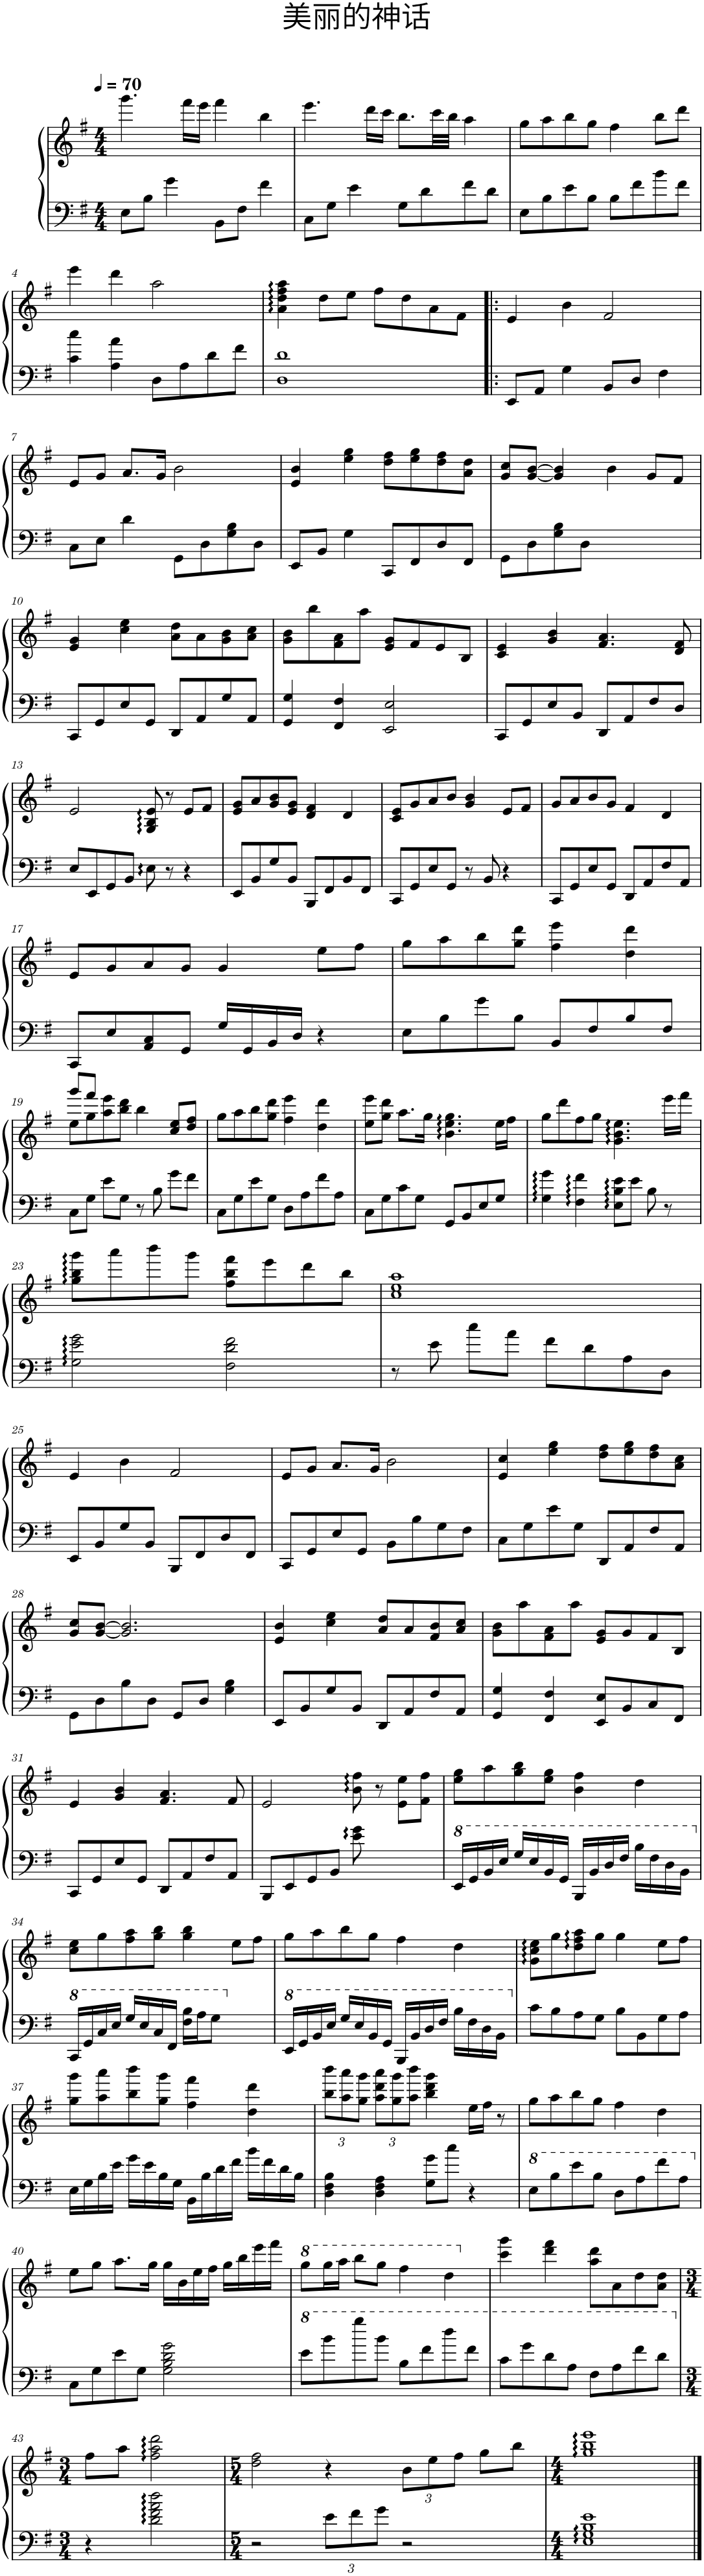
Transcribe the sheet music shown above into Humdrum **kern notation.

**kern	**kern
*part1	*part1
*staff2	*staff1
*I"Piano	*
*I'Pno	*
*clefF4	*clefG2
*k[f#]	*k[f#]
*M4/4	*M4/4
*MM70	*MM70
=1	=1
8E\L	4.ggg\
8B\J	.
4g\	.
.	16fff#\LL
.	16eee\JJ
8BB\L	4fff#\
8F#\J	.
4f#\	4bb\
=2	=2
8C\L	4.eee\
8G\J	.
4e\	.
.	16ddd\LL
.	16ccc\JJ
8G\L	8.bb\L
8d\	.
.	32ccc\LL
.	32bb\JJJ
8f#\	4aa\
8d\J	.
=3	=3
8E\L	8gg\L
8B\	8aa\
8e\	8bb\
8B\J	8gg\J
8B\L	4ff#\
8f#\	.
8b\	8bb\L
8f#\J	8ddd\J
!!LO:LB:g=z
=4	=4
4c\ 4cc\	4eee\
4A\ 4a\	4ddd\
8D\L	2aa\
8A\	.
8d\	.
8f#\J	.
=5	=5
1D 1d	4a\:: 4dd\:: 4ff#\:: 4aa\::
.	8dd\L
.	8ee\J
.	8ff#\L
.	8dd\
.	8a\
.	8f#\J
=6!|:	=6!|:
8EE/L	4e/
8AA/J	.
4G\	4b\
8BB/L	2f#/
8D/J	.
4F#\	.
!!LO:LB:g=z
=7	=7
8C\L	8e/L
8E\J	8g/J
4d\	8.a/L
.	16g/Jk
8GG\L	2b\
8D\	.
8G\ 8B\	.
8D\J	.
=8	=8
8EE/L	4e/ 4b/
8BB/J	.
4G\	4ee\ 4gg\
8CC/L	8dd\ 8ff#\L
8FF#/	8ee\ 8gg\
8D/	8dd\ 8ff#\
8FF#/J	8a\ 8dd\J
=9	=9
8GG\L	8g/ 8cc/L
8D\	[8g/ [8b/J
8G\ 8B\	4g/] 4b/]
8D\J	.
2ryy	4b\
.	8g/L
.	8f#/J
!!LO:LB:g=z
=10	=10
8CC/L	4e/ 4g/
8GG/	.
8E/	4cc\ 4ee\
8GG/J	.
8DD/L	8a\ 8dd\L
8AA/	8a\
8G/	8g\ 8b\
8AA/J	8a\ 8cc\J
=11	=11
4GG/ 4G/	8g\ 8b\L
.	8bb\
4FF#/ 4F#/	8f#\ 8a\
.	8aa\J
2EE/ 2E/	8e/ 8g/L
.	8f#/
.	8e/
.	8B/J
=12	=12
8CC/L	4c/ 4e/
8GG/	.
8E/	4g/ 4b/
8BB/J	.
8DD/L	4.f#/ 4.a/
8AA/	.
8F#/	.
8D/J	8d/ 8f#/
!!LO:LB:g=z
=13	=13
8E/L	2e/
8EE/	.
8GG/	.
8BB/J	.
8E::\	8G/:: 8B/:: 8e/::
8r	8r
4r	8e/L
.	8f#/J
=14	=14
8EE/L	8e/ 8g/L
8BB/	8a/
8G/	8g/ 8b/
8BB/J	8e/ 8g/J
8BBB/L	4d/ 4f#/
8FF#/	.
8BB/	4d/
8FF#/J	.
=15	=15
8CC/L	8c/ 8e/L
8GG/	8g/
8E/	8a/
8GG/J	8b/J
8r	4g/ 4b/
8BB/	.
4r	8e/L
.	8f#/J
=16	=16
8CC/L	8g/L
8GG/	8a/
8E/	8b/
8GG/J	8g/J
8DD/L	4f#/
8AA/	.
8F#/	4d/
8AA/J	.
!!LO:LB:g=z
=17	=17
8CC/L	8e/L
8E/	8g/
8AA/ 8C/	8a/
8GG/J	8g/J
16G/LL	4g/
16GG/	.
16BB/	.
16D/JJ	.
4r	8ee\L
.	8ff#\J
=18	=18
8E\L	8gg\L
8B\	8aa\
8g\	8bb\
8B\J	8gg\ 8ddd\J
8BB/L	4ff#\ 4eee\
8F#/	.
8B/	4dd\ 4ddd\
8F#/J	.
!!LO:LB:g=z
=19	=19
*	*^
8C\L	8ggg/L	8ee\L
8G\J	8fff#/J	8gg\
8e\L	2.ryy	8aa\ 8eee\
8G\J	.	8bb\ 8ddd\J
8r	.	4bb\
8B\	.	.
8g\L	.	8cc/ 8ee/L
8f#\J	.	8dd/ 8ff#/J
*	*v	*v
=20	=20
8C\L	8gg\L
8G\	8aa\
8e\	8bb\
8G\J	8gg\ 8ddd\J
8D\L	4ff#\ 4eee\
8A\	.
8f#\	4dd\ 4ddd\
8A\J	.
=21	=21
8C\L	8ee\ 8eee\L
8G\	8gg\ 8ddd\J
8c\	8.aa\L
8G\J	.
.	16gg\Jk
8GG/L	4.b\:: 4.ee\:: 4.gg\::
8BB/	.
8E/	.
8G/J	16ee\LL
.	16ff#\JJ
=22	=22
4G\:: 4g\::	8gg\L
.	8ddd\
4F#\:: 4f#\::	8ff#\
.	8gg\J
8E\:: 8B\:: 8e\::L	4.g\:: 4.b\:: 4.ee\::
8e\J	.
8B\	.
8r	16eee\LL
.	16fff#\JJ
!!LO:LB:g=z
=23	=23
2G\:: 2e\:: 2g\::	8gg\:: 8bb\:: 8ggg\::L
.	8aaa\
.	8bbb\
.	8ggg\J
2F#\ 2d\ 2f#\	8ff#\ 8bb\ 8fff#\L
.	8eee\
.	8ddd\
.	8bb\J
=24	=24
*	*^
8r	1aa	1cc 1ee
8e\	.	.
8cc\L	.	.
8a\J	.	.
8f#\L	.	.
8d\	.	.
8A\	.	.
8D\J	.	.
*	*v	*v
!!LO:LB:g=z
=25	=25
8EE/L	4e/
8BB/	.
8G/	4b\
8BB/J	.
8BBB/L	2f#/
8FF#/	.
8D/	.
8FF#/J	.
=26	=26
8CC/L	8e/L
8GG/	8g/J
8E/	8.a/L
8GG/J	.
.	16g/Jk
8BB\L	2b\
8B\	.
8G\	.
8F#\J	.
=27	=27
8C\L	4e/ 4cc/
8G\	.
8e\	4ee\ 4gg\
8G\J	.
8DD/L	8dd\ 8ff#\L
8AA/	8ee\ 8gg\
8F#/	8dd\ 8ff#\
8AA/J	8a\ 8cc\J
!!LO:LB:g=z
=28	=28
8GG\L	8g/ 8cc/L
8D\	[8g/ [8b/J
8B\	2.g/] 2.b/]
8D\J	.
8GG/L	.
8D/J	.
4G\ 4B\	.
=29	=29
8EE/L	4e/ 4b/
8BB/	.
8G/	4cc\ 4ee\
8BB/J	.
8DD/L	8a/ 8dd/L
8AA/	8a/
8F#/	8f#/ 8b/
8AA/J	8a/ 8cc/J
=30	=30
4GG/ 4G/	8g\ 8b\L
.	8aa\
4FF#/ 4F#/	8f#\ 8a\
.	8aa\J
8EE/ 8E/L	8e/ 8g/L
8BB/	8g/
8C/	8f#/
8FF#/J	8B/J
!!LO:LB:g=z
=31	=31
8CC/L	4e/
8GG/	.
8E/	4g/ 4b/
8GG/J	.
8DD/L	4.f#/ 4.a/
8AA/	.
8F#/	.
8AA/J	8f#/
=32	=32
8BBB/L	2e/
8EE/	.
8GG/	.
8BB/J	.
8e\:: 8g\::	8b\:: 8ff#\::
8ryy	8r
4ryy	8e\ 8ee\L
.	8f#\ 8ff#\J
=33	=33
*8va	*
16E/LL	8ee\ 8gg\L
16G/	.
16B/	8aa\
16e/JJ	.
16g/LL	8gg\ 8bb\
16e/	.
16B/	8ee\ 8gg\J
16G/JJ	.
16BB/LL	4b\ 4ff#\
16B/	.
16d/	.
16f#/JJ	.
16b\LL	4dd\
16f#\	.
16d\	.
16B\JJ	.
!!LO:LB:g=z
=34	=34
*X8va	*
*8va	*
16C/LL	8cc\ 8ee\L
16G/	.
16c/	8gg\
16e/JJ	.
16g/LL	8ff#\ 8aa\
16e/	.
16c/	8gg\ 8bb\J
16F#/JJ	.
16f#\ 16b\LL	4gg\ 4bb\
16a\J	.
8g\J	.
*X8va	*
4ryy	8ee\L
.	8ff#\J
=35	=35
*8va	*
16E/LL	8gg\L
16G/	.
16B/	8aa\
16e/JJ	.
16g/LL	8bb\
16e/	.
16B/	8gg\J
16G/JJ	.
16BB/LL	4ff#\
16B/	.
16d/	.
16f#/JJ	.
16b\LL	4dd\
16f#\	.
16d\	.
16B\JJ	.
=36	=36
*X8va	*
8c\L	8g\:: 8cc\:: 8ee\::L
8B\	8gg\
8A\	8dd\:: 8ff#\:: 8aa\::
8G\J	8gg\J
8B\L	4gg\
8BB\	.
8G\	8ee\L
8A\J	8ff#\J
!!LO:LB:g=z
=37	=37
16E\LL	8gg\ 8ggg\L
16G\	.
16B\	8aa\ 8aaa\
16e\JJ	.
16g\LL	8bb\ 8bbb\
16e\	.
16B\	8gg\ 8ggg\J
16G\JJ	.
16BB\LL	4ff#\ 4fff#\
16B\	.
16d\	.
16f#\JJ	.
16b\LL	4dd\ 4ddd\
16f#\	.
16d\	.
16B\JJ	.
=38	=38
*	*Xbrackettup
4D\ 4F#\ 4B\	12bb\ 12bbb\L
.	12aa\ 12aaa\
.	12gg\ 12ggg\J
4D\ 4F#\ 4A\	12aa\ 12ddd\ 12aaa\L
.	12gg\ 12ggg\
.	12aa\ 12bbb\J
8G\ 8g\L	4bb\ 4ddd\ 4ggg\
8cc\J	.
4r	16ee\LL
.	16ff#\JJ
.	8r
=39	=39
*8va	*
8e\L	8gg\L
8b\	8aa\
8ee\	8bb\
8b\J	8gg\J
8d\L	4ff#\
8a\	.
8ff#\	4dd\
8a\J	.
!!LO:LB:g=z
=40	=40
*X8va	*
8C\L	8ee\L
8G\	8gg\J
8e\	8.aa\L
8G\J	.
.	16gg\Jk
2G\ 2B\ 2d\ 2g\	16gg\LL
.	16b\
.	16ee\
.	16ff#\JJ
.	16gg\LL
.	16bb\
.	16eee\
.	16fff#\JJ
=41	=41
*8va	*
*	*8va
8ee\L	8ggg\L
8bb\	16ggg\L
.	16aaa\JJ
8ggg\	8bbb\L
8bb\J	8ggg\J
8b\L	4fff#\
8ff#\	.
8ddd\	4ddd\
8ff#\J	.
=42	=42
*	*X8va
8cc\L	4ccc\ 4ggg\
8gg\	.
8dd\	4ddd\ 4fff#\
8a\J	.
8f#\L	8aa\ 8ddd\L
8a\	8a\
8ff#\	8dd\
8dd\J	8a\ 8dd\J
!!LO:LB:g=z
=43	=43
*M3/4	*M3/4
*X8va	*
4r	8ff#\L
.	8aa\J
2d\:: 2f#\:: 2a\:: 2dd\::	2ff#\:: 2aa\:: 2ddd\::
=44	=44
*M5/4	*M5/4
2r	2dd\ 2ff#\
*Xbrackettup	*
12e\L	4r
12f#\	.
12g\J	.
2r	12b\L
.	12ee\
.	12ff#\J
.	8gg\L
.	8bb\J
=45	=45
*M4/4	*M4/4
*^	*
1e	1E:: 1G:: 1B::	1gg:: 1bb:: 1eee::
*v	*v	*
==	==
*-	*-
